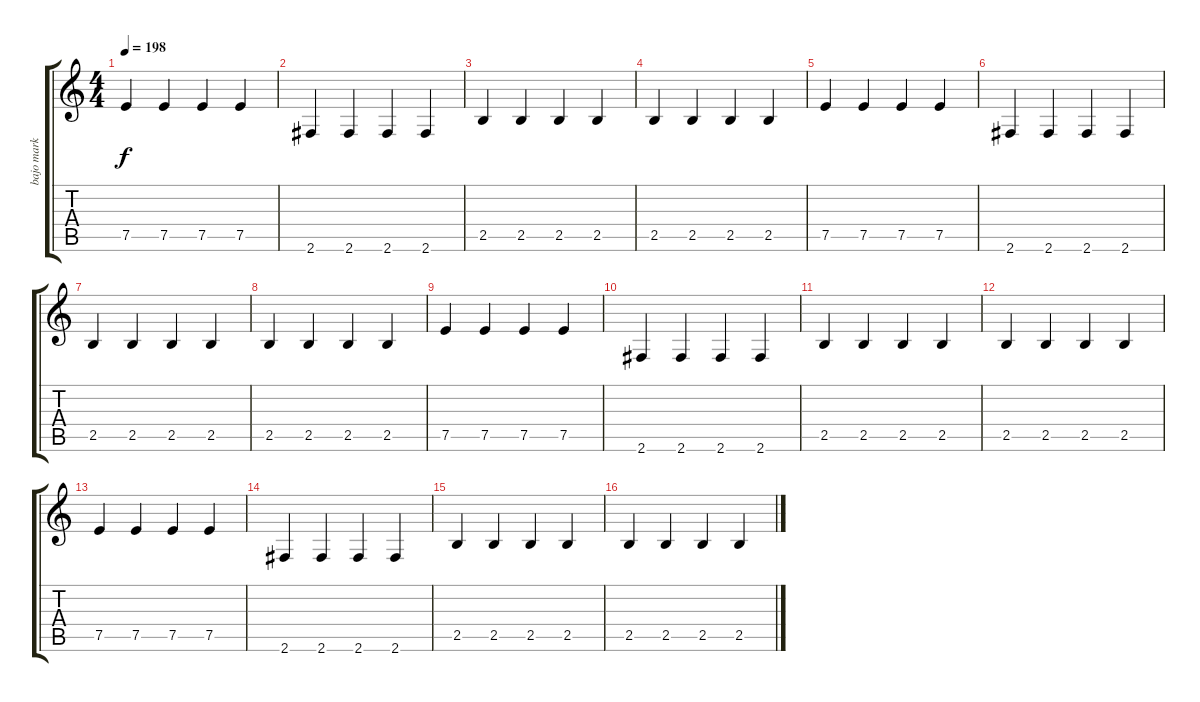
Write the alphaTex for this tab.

\track ("bajo mark" "bajo mark") {instrument electricbasspick}
\staff {score tabs}
\tuning (E4 B3 G3 D3 A2 E2) {hide}
\ts (4 4)
\tempo 198
\clef g2
\ks c
7.5.4{dy f} 7.5.4 7.5.4 7.5.4 |
2.6.4 2.6.4 2.6.4 2.6.4 |
2.5.4 2.5.4 2.5.4 2.5.4 |
2.5.4 2.5.4 2.5.4 2.5.4 |
7.5.4 7.5.4 7.5.4 7.5.4 |
2.6.4 2.6.4 2.6.4 2.6.4 |
2.5.4 2.5.4 2.5.4 2.5.4 |
2.5.4 2.5.4 2.5.4 2.5.4 |
7.5.4 7.5.4 7.5.4 7.5.4 |
2.6.4 2.6.4 2.6.4 2.6.4 |
2.5.4 2.5.4 2.5.4 2.5.4 |
2.5.4 2.5.4 2.5.4 2.5.4 |
7.5.4 7.5.4 7.5.4 7.5.4 |
2.6.4 2.6.4 2.6.4 2.6.4 |
2.5.4 2.5.4 2.5.4 2.5.4 |
2.5.4 2.5.4 2.5.4 2.5.4
